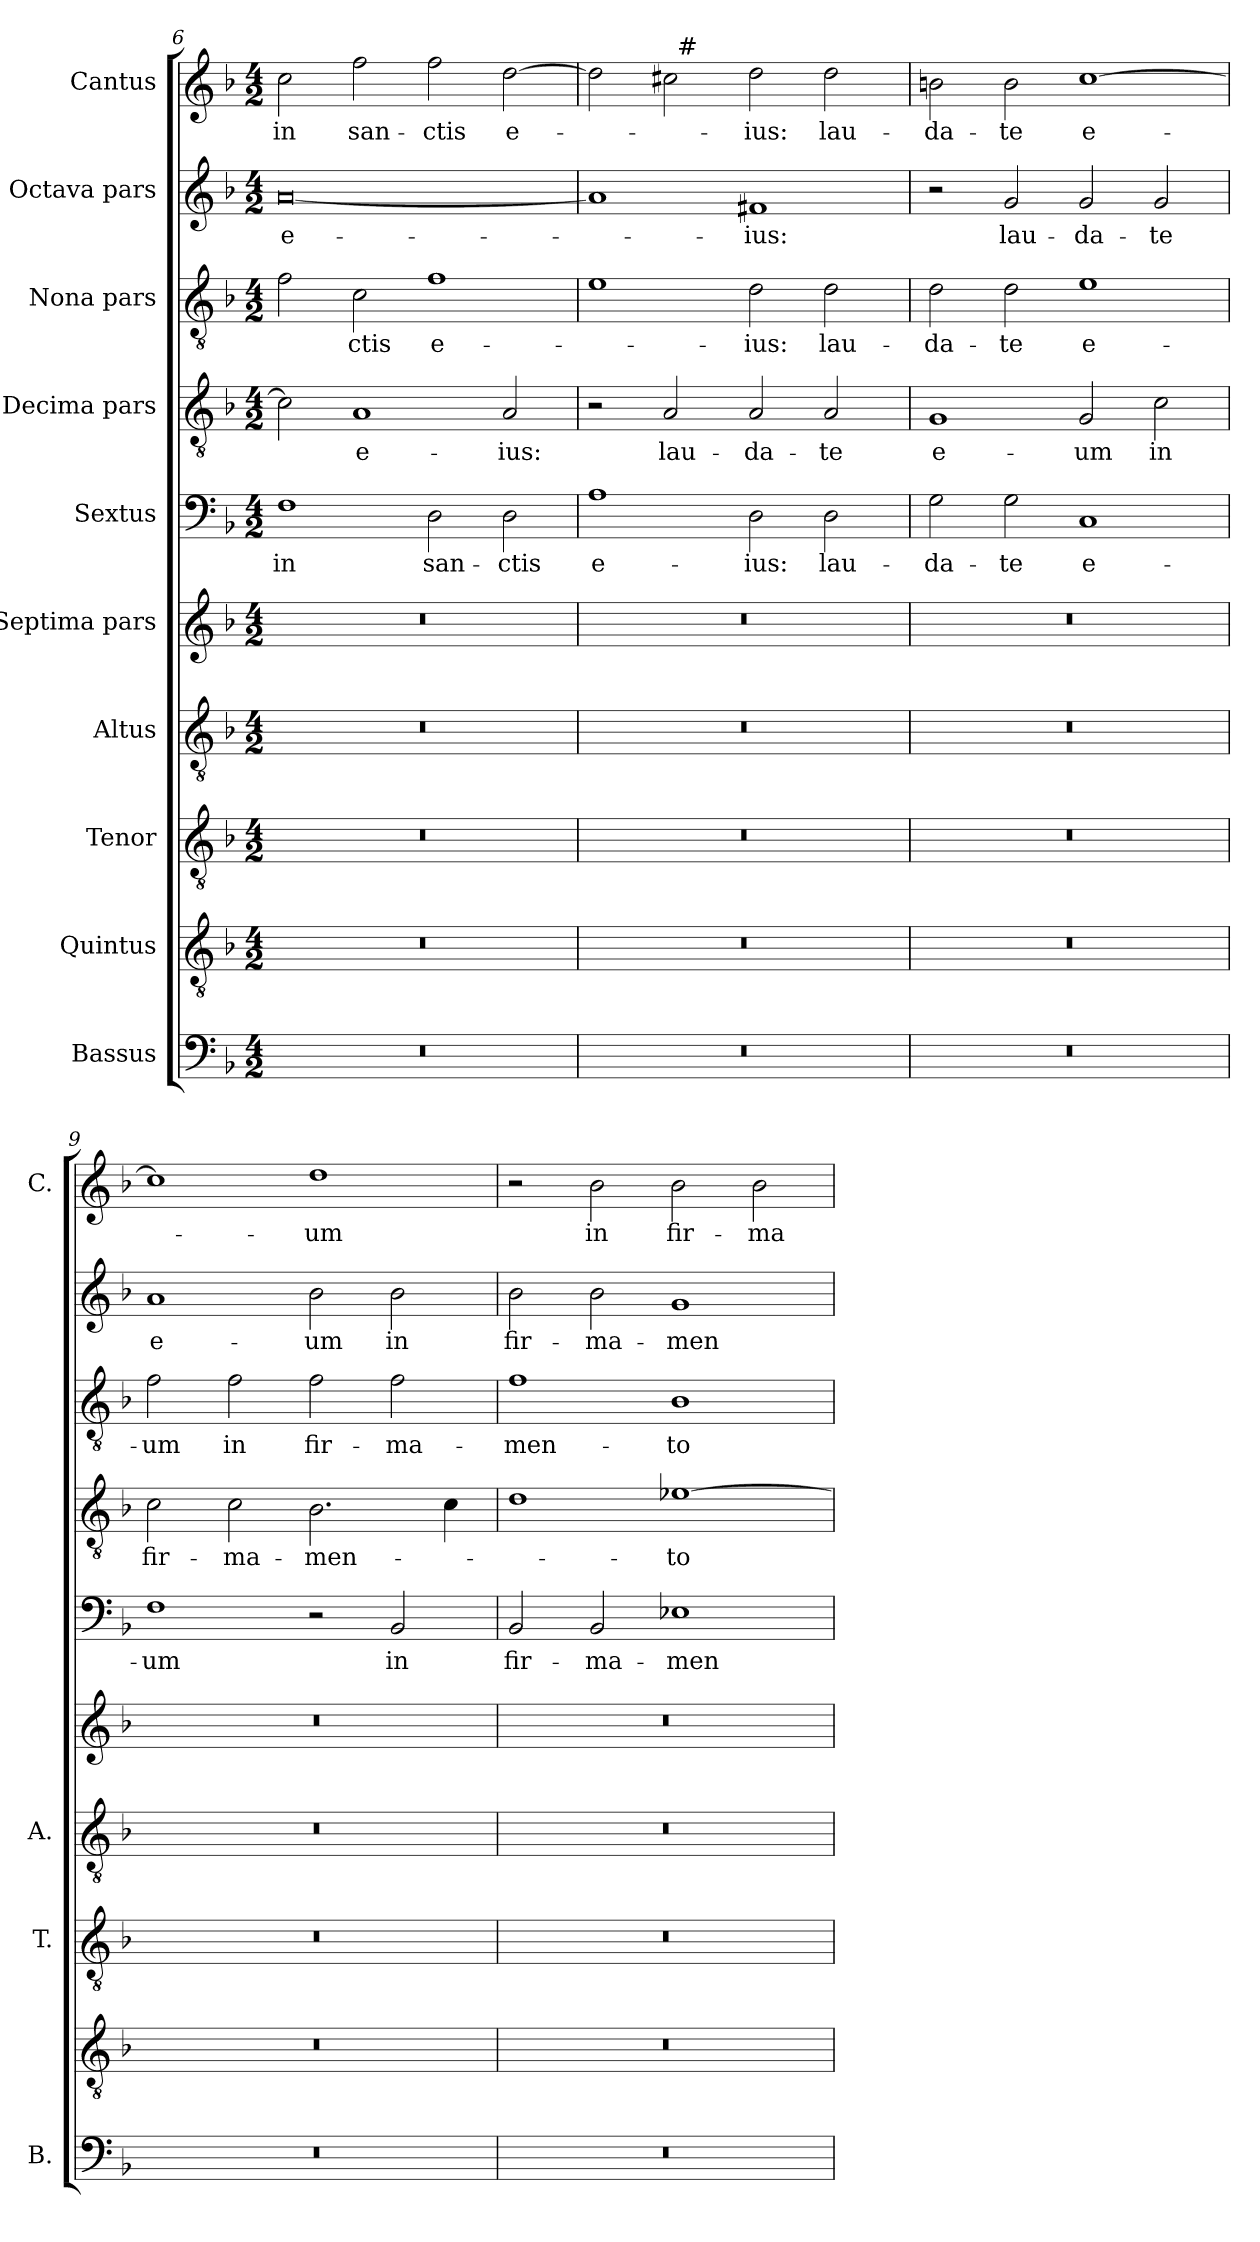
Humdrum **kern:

**kern	**kern	**kern	**kern	**kern	**kern	**text	**kern	**text	**kern	**text	**kern	**text	**kern	**text
*part10	*part9	*part8	*part7	*part6	*part5	*part5	*part4	*part4	*part3	*part3	*part2	*part2	*part1	*part1
*staff10	*staff9	*staff8	*staff7	*staff6	*staff5	*staff5	*staff4	*staff4	*staff3	*staff3	*staff2	*staff2	*staff1	*staff1
*I"Bassus	*I"Quintus	*I"Tenor	*I"Altus	*I"Septima pars	*I"Sextus	*	*I"Decima pars	*	*I"Nona pars	*	*I"Octava pars	*	*I"Cantus	*
*I'B.	*	*I'T.	*I'A.	*	*	*	*	*	*	*	*	*	*I'C.	*
!!LO:PB:g=z
*clefF4	*clefGv2	*clefGv2	*clefGv2	*clefG2	*clefF4	*	*clefGv2	*	*clefGv2	*	*clefG2	*	*clefG2	*
*	*ITrd7c12	*ITrd7c12	*ITrd7c12	*	*	*	*ITrd7c12	*	*ITrd7c12	*	*	*	*	*
*k[b-]	*k[b-]	*k[b-]	*k[b-]	*k[b-]	*k[b-]	*	*k[b-]	*	*k[b-]	*	*k[b-]	*	*k[b-]	*
*d:	*d:	*d:	*d:	*d:	*d:	*	*d:	*	*d:	*	*d:	*	*d:	*
*M4/2	*M4/2	*M4/2	*M4/2	*M4/2	*M4/2	*	*M4/2	*	*M4/2	*	*M4/2	*	*M4/2	*
=6	=6	=6	=6	=6	=6	=6	=6	=6	=6	=6	=6	=6	=6	=6
!LO:N:vis=1	!LO:N:vis=1	!LO:N:vis=1	!LO:N:vis=1	!LO:N:vis=1	!	!LO:LY:b	!	!	!	!	!	!LO:LY:b	!	!LO:LY:b
0r	0r	0r	0r	0r	1F	in	2C\]	.	2F\	.	[<0a	e-	2cc\	in
!	!	!	!	!	!	!	!	!LO:LY:b	!	!LO:LY:b	!	!	!	!LO:LY:b
.	.	.	.	.	.	.	1AA	e-	2C\	-ctis	.	.	2ff\	san-
!	!	!	!	!	!	!LO:LY:b	!	!	!	!LO:LY:b	!	!	!	!LO:LY:b
.	.	.	.	.	2D\	san-	.	.	1F	e-	.	.	2ff\	-ctis
!	!	!	!	!	!	!LO:LY:b	!	!LO:LY:b	!	!	!	!	!	!LO:LY:b
.	.	.	.	.	2D\	-ctis	2AA/	-ius:	.	.	.	.	[>2dd\	e-
=7	=7	=7	=7	=7	=7	=7	=7	=7	=7	=7	=7	=7	=7	=7
!LO:N:vis=1	!LO:N:vis=1	!LO:N:vis=1	!LO:N:vis=1	!LO:N:vis=1	!	!LO:LY:b	!	!	!	!	!	!	!	!
*	*	*	*	*	*	*	*	*	*	*	*	*	*^	*
0r	0r	0r	0r	0r	1A	e-	2r	.	1E	.	1a]	.	2dd\]	2ryy	.
!	!	!	!	!	!	!	!	!LO:LY:b	!	!	!	!	!	!	!
.	.	.	.	.	.	.	2AA/	lau-	.	.	.	.	2cc#\	32ryy	.
!	!	!	!	!	!	!	!	!	!	!	!	!	!	!LO:TX:a:t=#	!
.	.	.	.	.	.	.	.	.	.	.	.	.	.	1ryy	.
!	!	!	!	!	!	!LO:LY:b	!	!LO:LY:b	!	!LO:LY:b	!	!LO:LY:b	!	!	!LO:LY:b
.	.	.	.	.	2D\	-ius:	2AA/	-da-	2D\	-ius:	1f#X	-ius:	2dd\	.	-ius:
!	!	!	!	!	!	!LO:LY:b	!	!LO:LY:b	!	!LO:LY:b	!	!	!	!	!LO:LY:b
.	.	.	.	.	2D\	lau-	2AA/	-te	2D\	lau-	.	.	2dd\	.	lau-
.	.	.	.	.	.	.	.	.	.	.	.	.	.	4...ryy	.
=8	=8	=8	=8	=8	=8	=8	=8	=8	=8	=8	=8	=8	=8	=8	=8
!LO:N:vis=1	!LO:N:vis=1	!LO:N:vis=1	!LO:N:vis=1	!LO:N:vis=1	!	!LO:LY:b	!	!LO:LY:b	!	!LO:LY:b	!	!	!	!	!LO:LY:b
*	*	*	*	*	*	*	*	*	*	*	*	*	*v	*v	*
0r	0r	0r	0r	0r	2G\	-da-	1GG	e-	2D\	-da-	2r	.	2bn\	-da-
!	!	!	!	!	!	!LO:LY:b	!	!	!	!LO:LY:b	!	!LO:LY:b	!	!LO:LY:b
.	.	.	.	.	2G\	-te	.	.	2D\	-te	2g/	lau-	2b\	-te
!	!	!	!	!	!	!LO:LY:b	!	!LO:LY:b	!	!LO:LY:b	!	!LO:LY:b	!	!LO:LY:b
.	.	.	.	.	1C	e-	2GG/	-um	1E	e-	2g/	-da-	[>1cc	e-
!	!	!	!	!	!	!	!	!LO:LY:b	!	!	!	!LO:LY:b	!	!
.	.	.	.	.	.	.	2C\	in	.	.	2g/	-te	.	.
=9	=9	=9	=9	=9	=9	=9	=9	=9	=9	=9	=9	=9	=9	=9
!LO:N:vis=1	!LO:N:vis=1	!LO:N:vis=1	!LO:N:vis=1	!LO:N:vis=1	!	!LO:LY:b	!	!LO:LY:b	!	!LO:LY:b	!	!LO:LY:b	!	!
0r	0r	0r	0r	0r	1F	-um	2C\	fir-	2F\	-um	1a	e-	1cc]	.
!	!	!	!	!	!	!	!	!LO:LY:b	!	!LO:LY:b	!	!	!	!
.	.	.	.	.	.	.	2C\	-ma-	2F\	in	.	.	.	.
!	!	!	!	!	!	!	!	!LO:LY:b	!	!LO:LY:b	!	!LO:LY:b	!	!LO:LY:b
.	.	.	.	.	2r	.	2.BB-\	-men-	2F\	fir-	2b-\	-um	1dd	-um
!	!	!	!	!	!	!LO:LY:b	!	!	!	!LO:LY:b	!	!LO:LY:b	!	!
.	.	.	.	.	2BB-/	in	.	.	2F\	-ma-	2b-\	in	.	.
.	.	.	.	.	.	.	4C\	.	.	.	.	.	.	.
=10	=10	=10	=10	=10	=10	=10	=10	=10	=10	=10	=10	=10	=10	=10
!LO:N:vis=1	!LO:N:vis=1	!LO:N:vis=1	!LO:N:vis=1	!LO:N:vis=1	!	!LO:LY:b	!	!	!	!LO:LY:b	!	!LO:LY:b	!	!
0r	0r	0r	0r	0r	2BB-/	fir-	1D	.	1F	-men-	2b-\	fir-	2r	.
!	!	!	!	!	!	!LO:LY:b	!	!	!	!	!	!LO:LY:b	!	!LO:LY:b
.	.	.	.	.	2BB-/	-ma-	.	.	.	.	2b-\	-ma-	2b-\	in
!	!	!	!	!	!	!LO:LY:b	!	!LO:LY:b	!	!LO:LY:b	!	!LO:LY:b	!	!LO:LY:b
.	.	.	.	.	1E-X	-men-	[>1E-X	-to	1BB-	-to	1g	-men-	2b-\	fir-
!	!	!	!	!	!	!	!	!	!	!	!	!	!	!LO:LY:b
.	.	.	.	.	.	.	.	.	.	.	.	.	2b-\	-ma-
=	=	=	=	=	=	=	=	=	=	=	=	=	=	=
*-	*-	*-	*-	*-	*-	*-	*-	*-	*-	*-	*-	*-	*-	*-
